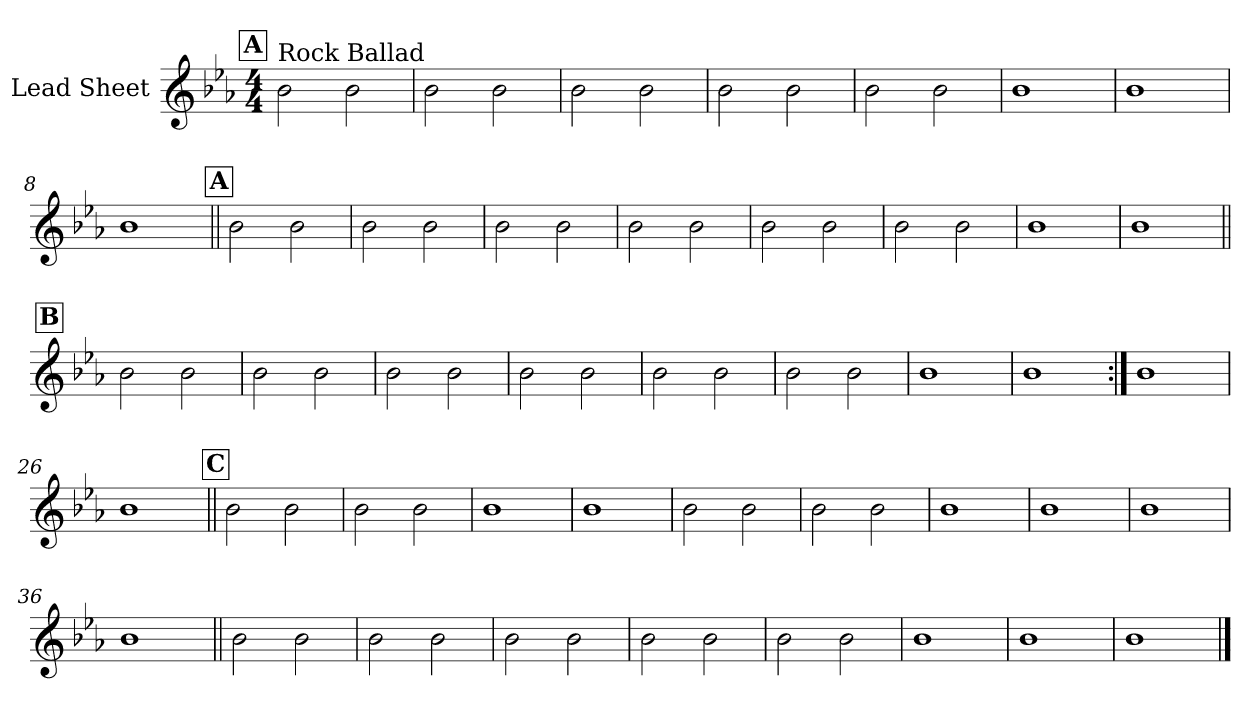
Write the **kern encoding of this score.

**kern
*part1
*staff1
*I"Lead Sheet
*clefG2
*k[b-e-a-]
*E-:
*M4/4
*MM85
!!LO:REH:place=s1:a:fs=14:t=A
=1
!LO:TX:a:t=Rock Ballad
2b-\
2b-\
=2
2b-\
2b-\
=3
2b-\
2b-\
=4
2b-\
2b-\
!!LO:LB:g=z
=5
2b-\
2b-\
=6
1b-
=7
1b-
=8
1b-
!!LO:LB:g=z
!!LO:REH:place=s1:a:fs=14:t=A
=9||
2b-\
2b-\
=10
2b-\
2b-\
=11
2b-\
2b-\
=12
2b-\
2b-\
!!LO:LB:g=z
=13
2b-\
2b-\
=14
2b-\
2b-\
=15
1b-
=16
1b-
!!LO:LB:g=z
!!LO:REH:place=s1:a:fs=14:t=B
=17||
2b-\
2b-\
=18
2b-\
2b-\
=19
2b-\
2b-\
=20
2b-\
2b-\
!!LO:LB:g=z
=21
2b-\
2b-\
=22
2b-\
2b-\
=23
1b-
=24
1b-
=25:|!
1b-
=26
1b-
!!LO:LB:g=z
!!LO:REH:place=s1:a:fs=14:t=C
=27||
2b-\
2b-\
=28
2b-\
2b-\
=29
1b-
=30
1b-
!!LO:LB:g=z
=31
2b-\
2b-\
=32
2b-\
2b-\
=33
1b-
=34
1b-
!!LO:LB:g=z
=35
1b-
=36
1b-
!!LO:LB:g=z
=37||
2b-\
2b-\
=38
2b-\
2b-\
=39
2b-\
2b-\
=40
2b-\
2b-\
!!LO:PB:g=z
=41
2b-\
2b-\
=42
1b-
=43
1b-
=44
1b-
==
*-
